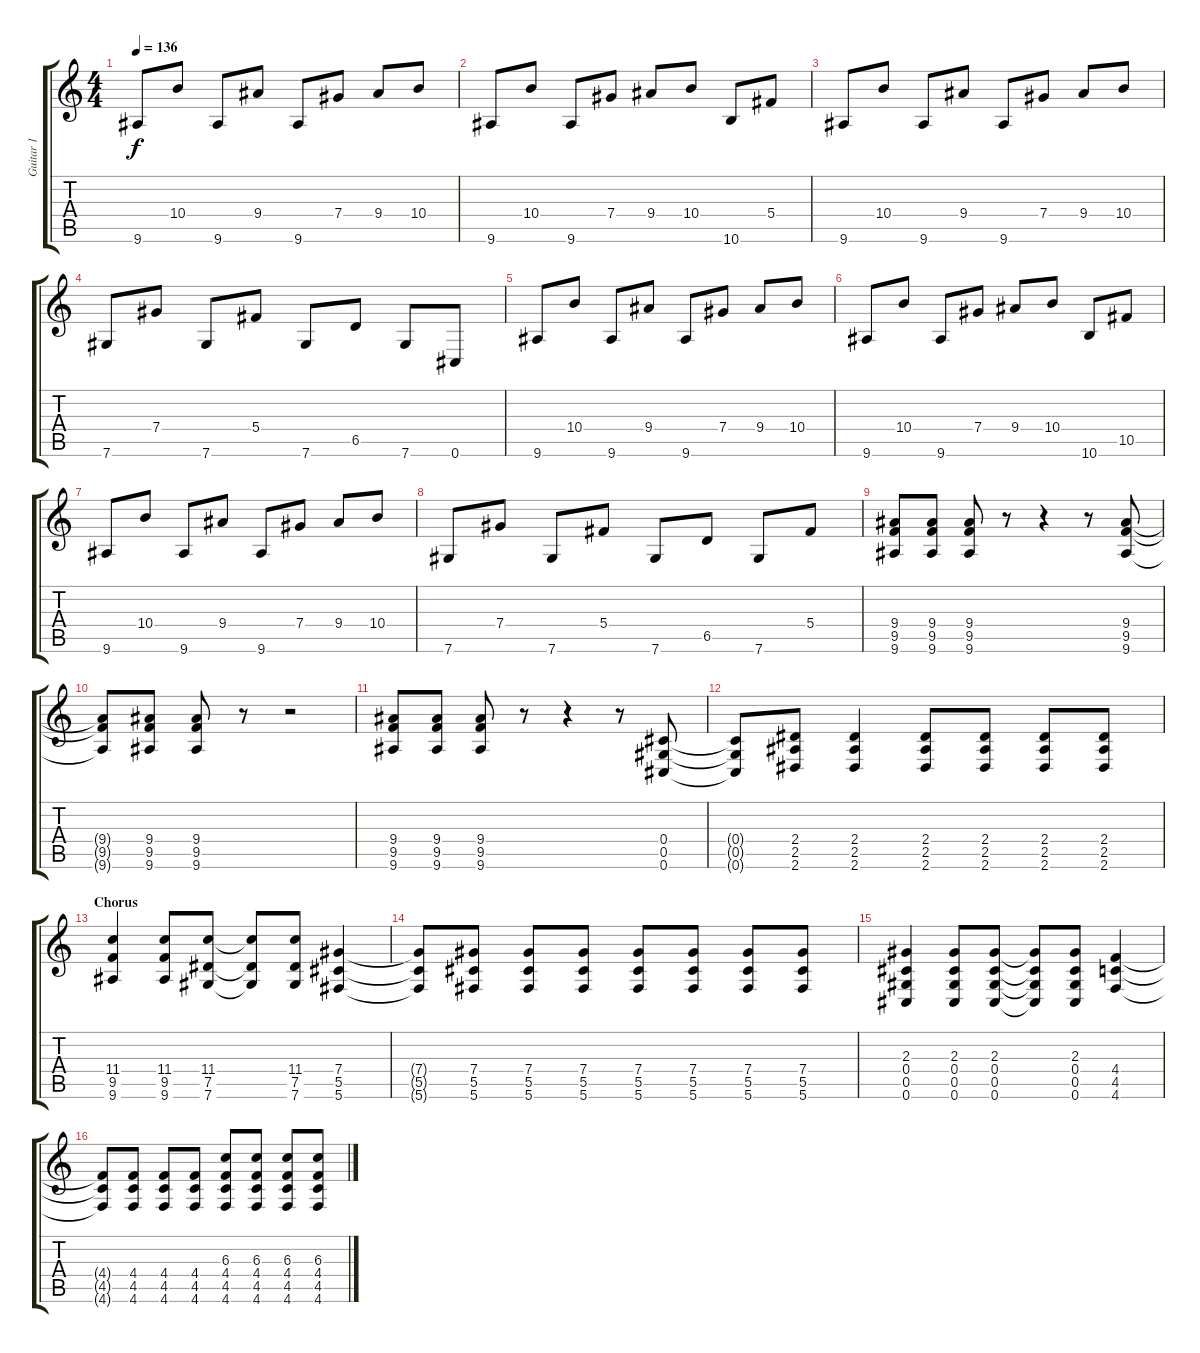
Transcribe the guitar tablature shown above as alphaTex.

\track ("Guitar 1" "Guitar 1") {instrument distortionguitar}
\staff {score tabs}
\tuning (Eb4 Bb3 Gb3 Db3 Ab2 Db2) {hide}
\ts (4 4)
\tempo 136
\clef g2
\ks c
9.6.8{dy f} 10.4.8 9.6.8 9.4.8 9.6.8 7.4.8 9.4.8 10.4.8 |
9.6.8 10.4.8 9.6.8 7.4.8 9.4.8 10.4.8 10.6.8 5.4.8 |
9.6.8 10.4.8 9.6.8 9.4.8 9.6.8 7.4.8 9.4.8 10.4.8 |
7.6.8 7.4.8 7.6.8 5.4.8 7.6.8 6.5.8 7.6.8 0.6.8 |
9.6.8 10.4.8 9.6.8 9.4.8 9.6.8 7.4.8 9.4.8 10.4.8 |
9.6.8 10.4.8 9.6.8 7.4.8 9.4.8 10.4.8 10.6.8 10.5.8 |
9.6.8 10.4.8 9.6.8 9.4.8 9.6.8 7.4.8 9.4.8 10.4.8 |
7.6.8 7.4.8 7.6.8 5.4.8 7.6.8 6.5.8 7.6.8 5.4.8 |
(9.4 9.5 9.6).8 (9.4 9.5 9.6).8 (9.4 9.5 9.6).8 r.8 r.4 r.8 (9.4 9.5 9.6).8 |
(9.4{t} 9.5{t} 9.6{t}).8 (9.4 9.5 9.6).8 (9.4 9.5 9.6).8 r.8 r.2 |
(9.4 9.5 9.6).8 (9.4 9.5 9.6).8 (9.4 9.5 9.6).8 r.8 r.4 r.8 (0.4 0.5 0.6).8 |
(0.4{t} 0.5{t} 0.6{t}).8 (2.4 2.5 2.6).8 (2.4 2.5 2.6).4 (2.4 2.5 2.6).8 (2.4 2.5 2.6).8 (2.4 2.5 2.6).8 (2.4 2.5 2.6).8 |
\section ("" "Chorus")
(11.4 9.5 9.6).4 (11.4 9.5 9.6).8 (11.4 7.5 7.6).8 (11.4{t} 7.5{t} 7.6{t}).8 (11.4 7.5 7.6).8 (7.4 5.5 5.6).4 |
(7.4{t} 5.5{t} 5.6{t}).8 (7.4 5.5 5.6).8 (7.4 5.5 5.6).8 (7.4 5.5 5.6).8 (7.4 5.5 5.6).8 (7.4 5.5 5.6).8 (7.4 5.5 5.6).8 (7.4 5.5 5.6).8 |
(2.3 0.4 0.5 0.6).4 (2.3 0.4 0.5 0.6).8 (2.3 0.4 0.5 0.6).8 (2.3{t} 0.4{t} 0.5{t} 0.6{t}).8 (2.3 0.4 0.5 0.6).8 (4.4 4.5 4.6).4 |
(4.4{t} 4.5{t} 4.6{t}).8 (4.4 4.5 4.6).8 (4.4 4.5 4.6).8 (4.4 4.5 4.6).8 (6.3 4.4 4.5 4.6).8 (6.3 4.4 4.5 4.6).8 (6.3 4.4 4.5 4.6).8 (6.3 4.4 4.5 4.6).8
